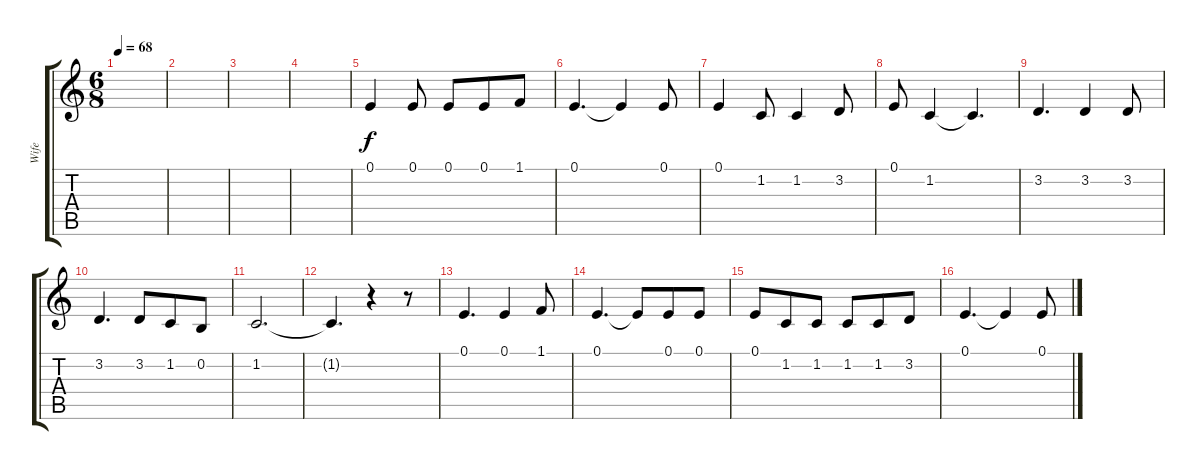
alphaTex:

\track ("Wife" "Wife") {instrument lead4chiff}
\staff {score tabs}
\tuning (E4 B3 G3 D3 A2 E2) {hide}
\ts (6 8)
\tempo 68
\clef g2
\ks c
|
|
|
|
0.1.4{volume 16 instrument panflute} 0.1.8 0.1.8 0.1.8 1.1.8 |
0.1.4{d} 0.1{t}.4 0.1.8 |
0.1.4 1.2.8 1.2.4 3.2.8 |
0.1.8 1.2.4 1.2{t}.4{d} |
3.2.4{d} 3.2.4 3.2.8 |
3.2.4{d} 3.2.8 1.2.8 0.2.8 |
1.2.2{d} |
1.2{t}.4{d} r.4 r.8 |
0.1.4{d} 0.1.4 1.1.8 |
0.1.4{d} 0.1{t}.8 0.1.8 0.1.8 |
0.1.8 1.2.8 1.2.8 1.2.8 1.2.8 3.2.8 |
0.1.4{d} 0.1{t}.4 0.1.8
